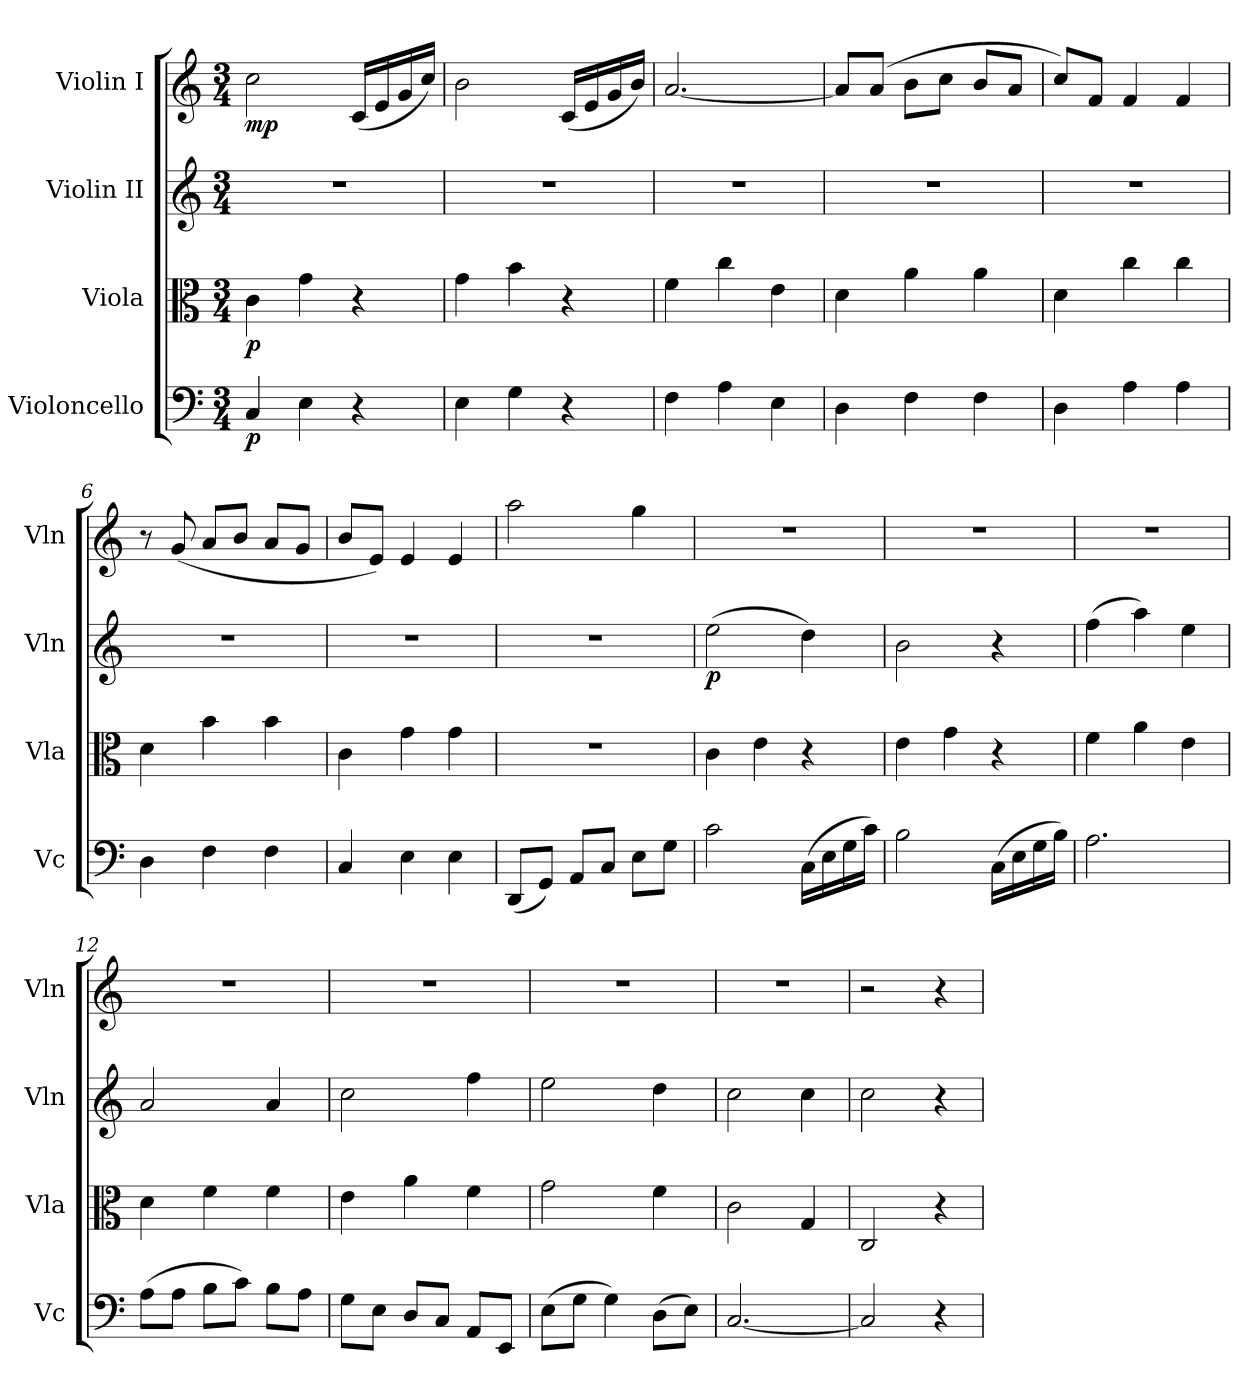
**kern	**dynam	**kern	**dynam	**kern	**dynam	**kern	**dynam
*part4	*part4	*part3	*part3	*part2	*part2	*part1	*part1
*staff4	*staff4	*staff3	*staff3	*staff2	*staff2	*staff1	*staff1
*I"Violoncello	*	*I"Viola	*	*I"Violin II	*	*I"Violin I	*
*I'Vc	*	*I'Vla	*	*I'Vln	*	*I'Vln	*
*clefF4	*	*clefC3	*	*clefG2	*	*clefG2	*
*k[]	*	*k[]	*	*k[]	*	*k[]	*
*M3/4	*	*M3/4	*	*M3/4	*	*M3/4	*
=1	=1	=1	=1	=1	=1	=1	=1
!	!LO:DY:b	!	!LO:DY:b	!	!	!	!LO:DY:b
4C/	p	4c\	p	2.r	.	2cc\	mp
4E\	.	4g\	.	.	.	.	.
4r	.	4r	.	.	.	(<16c/LL	.
.	.	.	.	.	.	16e/	.
.	.	.	.	.	.	16g/	.
.	.	.	.	.	.	16cc/JJ)	.
=2	=2	=2	=2	=2	=2	=2	=2
4E\	.	4g\	.	2.r	.	2b\	.
4G\	.	4b\	.	.	.	.	.
4r	.	4r	.	.	.	(<16c/LL	.
.	.	.	.	.	.	16e/	.
.	.	.	.	.	.	16g/	.
.	.	.	.	.	.	16b/JJ)	.
=3	=3	=3	=3	=3	=3	=3	=3
4F\	.	4f\	.	2.r	.	[2.a/	.
4A\	.	4cc\	.	.	.	.	.
4E\	.	4e\	.	.	.	.	.
=4	=4	=4	=4	=4	=4	=4	=4
4D\	.	4d\	.	2.r	.	8a/L]	.
.	.	.	.	.	.	(>8a/J	.
4F\	.	4a\	.	.	.	8b\L	.
.	.	.	.	.	.	8cc\J	.
4F\	.	4a\	.	.	.	8b/L	.
.	.	.	.	.	.	8a/J	.
=5	=5	=5	=5	=5	=5	=5	=5
4D\	.	4d\	.	2.r	.	8cc/L)	.
.	.	.	.	.	.	8f/J	.
4A\	.	4cc\	.	.	.	4f/	.
4A\	.	4cc\	.	.	.	4f/	.
=6	=6	=6	=6	=6	=6	=6	=6
4D\	.	4d\	.	2.r	.	8r	.
.	.	.	.	.	.	(<8g/	.
4F\	.	4b\	.	.	.	8a/L	.
.	.	.	.	.	.	8b/J	.
4F\	.	4b\	.	.	.	8a/L	.
.	.	.	.	.	.	8g/J	.
=7	=7	=7	=7	=7	=7	=7	=7
4C/	.	4c\	.	2.r	.	8b/L	.
.	.	.	.	.	.	8e/J)	.
4E\	.	4g\	.	.	.	4e/	.
4E\	.	4g\	.	.	.	4e/	.
!!LO:LB:g=z
=8	=8	=8	=8	=8	=8	=8	=8
(<8DD/L	.	2.r	.	2.r	.	2aa\	.
8GG/J)	.	.	.	.	.	.	.
8AA/L	.	.	.	.	.	.	.
8C/J	.	.	.	.	.	.	.
8E\L	.	.	.	.	.	4gg\	.
8G\J	.	.	.	.	.	.	.
=9	=9	=9	=9	=9	=9	=9	=9
!	!	!	!	!	!LO:DY:b	!	!
2c\	.	4c\	.	(>2ee\	p	2.r	.
.	.	4e\	.	.	.	.	.
(>16C\LL	.	4r	.	4dd\)	.	.	.
16E\	.	.	.	.	.	.	.
16G\	.	.	.	.	.	.	.
16c\JJ)	.	.	.	.	.	.	.
=10	=10	=10	=10	=10	=10	=10	=10
2B\	.	4e\	.	2b\	.	2.r	.
.	.	4g\	.	.	.	.	.
(>16C\LL	.	4r	.	4r	.	.	.
16E\	.	.	.	.	.	.	.
16G\	.	.	.	.	.	.	.
16B\JJ)	.	.	.	.	.	.	.
=11	=11	=11	=11	=11	=11	=11	=11
2.A\	.	4f\	.	(>4ff\	.	2.r	.
.	.	4a\	.	4aa\)	.	.	.
.	.	4e\	.	4ee\	.	.	.
=12	=12	=12	=12	=12	=12	=12	=12
(>8A\L	.	4d\	.	2a/	.	2.r	.
8A\J	.	.	.	.	.	.	.
8B\L	.	4f\	.	.	.	.	.
8c\J)	.	.	.	.	.	.	.
8B\L	.	4f\	.	4a/	.	.	.
8A\J	.	.	.	.	.	.	.
=13	=13	=13	=13	=13	=13	=13	=13
8G\L	.	4e\	.	2cc\	.	2.r	.
8E\J	.	.	.	.	.	.	.
8D/L	.	4a\	.	.	.	.	.
8C/J	.	.	.	.	.	.	.
8AA/L	.	4f\	.	4ff\	.	.	.
8EE/J	.	.	.	.	.	.	.
=14	=14	=14	=14	=14	=14	=14	=14
(>8E\L	.	2g\	.	2ee\	.	2.r	.
8G\J	.	.	.	.	.	.	.
4G\)	.	.	.	.	.	.	.
(>8D\L	.	4f\	.	4dd\	.	.	.
8E\J)	.	.	.	.	.	.	.
=15	=15	=15	=15	=15	=15	=15	=15
[2.C/	.	2c\	.	2cc\	.	2.r	.
.	.	4G/	.	4cc\	.	.	.
=16	=16	=16	=16	=16	=16	=16	=16
2C/]	.	2C/	.	2cc\	.	2r	.
4r	.	4r	.	4r	.	4r	.
=	=	=	=	=	=	=	=
*-	*-	*-	*-	*-	*-	*-	*-
